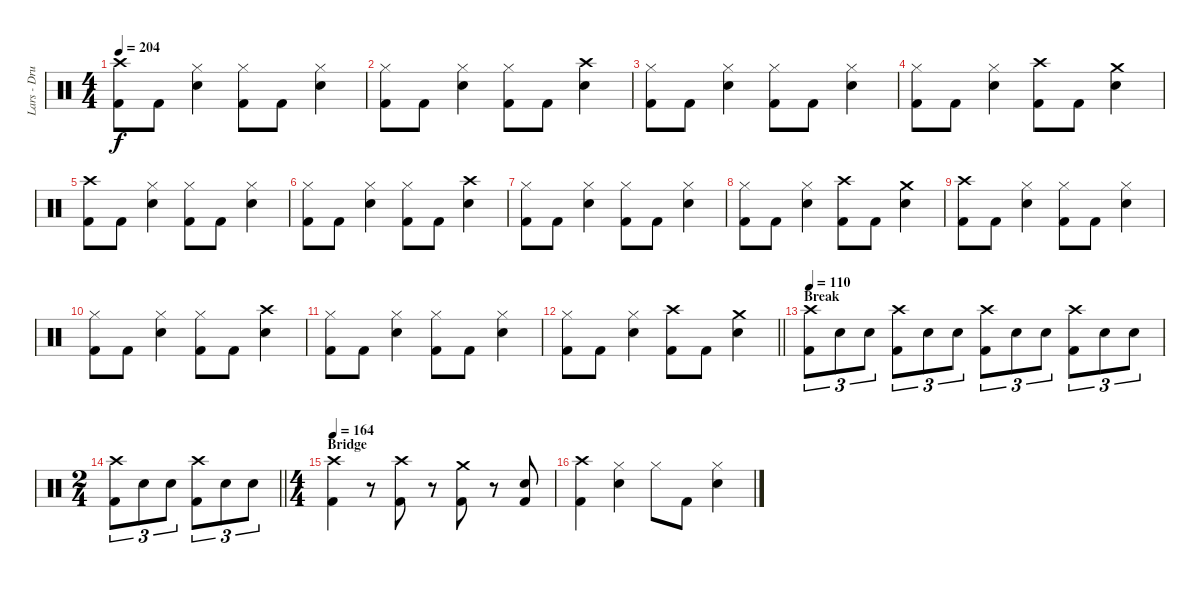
\track ("Lars - Drums" "Lars - Dru") {solo instrument percussion}
\staff {score}
\articulation defaults
\ts (4 4)
\tempo 204
\clef neutral
\ks c
("Crash high (hit)" "Kick (hit) 2").8{dy f} "Kick (hit) 2".8 ("Hi-Hat (closed)" "Electric Snare (hit)").4 ("Hi-Hat (closed)" "Kick (hit) 2").8 "Kick (hit) 2".8 ("Hi-Hat (closed)" "Electric Snare (hit)").4 |
("Hi-Hat (closed)" "Kick (hit) 2").8 "Kick (hit) 2".8 ("Hi-Hat (closed)" "Electric Snare (hit)").4 ("Hi-Hat (closed)" "Kick (hit) 2").8 "Kick (hit) 2".8 ("Crash high (hit)" "Electric Snare (hit)").4 |
("Hi-Hat (closed)" "Kick (hit) 2").8 "Kick (hit) 2".8 ("Hi-Hat (closed)" "Electric Snare (hit)").4 ("Hi-Hat (closed)" "Kick (hit) 2").8 "Kick (hit) 2".8 ("Hi-Hat (closed)" "Electric Snare (hit)").4 |
("Hi-Hat (closed)" "Kick (hit) 2").8 "Kick (hit) 2".8 ("Hi-Hat (closed)" "Electric Snare (hit)").4 ("Crash high (hit)" "Kick (hit) 2").8 "Kick (hit) 2".8 ("Crash medium (hit)" "Electric Snare (hit)").4 |
("Crash high (hit)" "Kick (hit) 2").8 "Kick (hit) 2".8 ("Hi-Hat (closed)" "Electric Snare (hit)").4 ("Hi-Hat (closed)" "Kick (hit) 2").8 "Kick (hit) 2".8 ("Hi-Hat (closed)" "Electric Snare (hit)").4 |
("Hi-Hat (closed)" "Kick (hit) 2").8 "Kick (hit) 2".8 ("Hi-Hat (closed)" "Electric Snare (hit)").4 ("Hi-Hat (closed)" "Kick (hit) 2").8 "Kick (hit) 2".8 ("Crash high (hit)" "Electric Snare (hit)").4 |
("Hi-Hat (closed)" "Kick (hit) 2").8 "Kick (hit) 2".8 ("Hi-Hat (closed)" "Electric Snare (hit)").4 ("Hi-Hat (closed)" "Kick (hit) 2").8 "Kick (hit) 2".8 ("Hi-Hat (closed)" "Electric Snare (hit)").4 |
("Hi-Hat (closed)" "Kick (hit) 2").8 "Kick (hit) 2".8 ("Hi-Hat (closed)" "Electric Snare (hit)").4 ("Crash high (hit)" "Kick (hit) 2").8 "Kick (hit) 2".8 ("Crash medium (hit)" "Electric Snare (hit)").4 |
("Crash high (hit)" "Kick (hit) 2").8 "Kick (hit) 2".8 ("Hi-Hat (closed)" "Electric Snare (hit)").4 ("Hi-Hat (closed)" "Kick (hit) 2").8 "Kick (hit) 2".8 ("Hi-Hat (closed)" "Electric Snare (hit)").4 |
("Hi-Hat (closed)" "Kick (hit) 2").8 "Kick (hit) 2".8 ("Hi-Hat (closed)" "Electric Snare (hit)").4 ("Hi-Hat (closed)" "Kick (hit) 2").8 "Kick (hit) 2".8 ("Crash high (hit)" "Electric Snare (hit)").4 |
("Hi-Hat (closed)" "Kick (hit) 2").8 "Kick (hit) 2".8 ("Hi-Hat (closed)" "Electric Snare (hit)").4 ("Hi-Hat (closed)" "Kick (hit) 2").8 "Kick (hit) 2".8 ("Hi-Hat (closed)" "Electric Snare (hit)").4 |
\barLineRight lightlight
("Hi-Hat (closed)" "Kick (hit) 2").8 "Kick (hit) 2".8 ("Hi-Hat (closed)" "Electric Snare (hit)").4 ("Crash high (hit)" "Kick (hit) 2").8 "Kick (hit) 2".8 ("Crash medium (hit)" "Electric Snare (hit)").4 |
\section ("" "Break")
\tempo 110
("Crash high (hit)" "Kick (hit) 2").8{tu (3 2)} "Electric Snare (hit)".8{tu (3 2)} "Electric Snare (hit)".8{tu (3 2)} ("Crash high (hit)" "Kick (hit) 2").8{tu (3 2)} "Electric Snare (hit)".8{tu (3 2)} "Electric Snare (hit)".8{tu (3 2)} ("Crash high (hit)" "Kick (hit) 2").8{tu (3 2)} "Electric Snare (hit)".8{tu (3 2)} "Electric Snare (hit)".8{tu (3 2)} ("Crash high (hit)" "Kick (hit) 2").8{tu (3 2)} "Electric Snare (hit)".8{tu (3 2)} "Electric Snare (hit)".8{tu (3 2)} |
\ts (2 4)
\barLineRight lightlight
("Crash high (hit)" "Kick (hit) 2").8{tu (3 2)} "Electric Snare (hit)".8{tu (3 2)} "Electric Snare (hit)".8{tu (3 2)} ("Crash high (hit)" "Kick (hit) 2").8{tu (3 2)} "Electric Snare (hit)".8{tu (3 2)} "Electric Snare (hit)".8{tu (3 2)} |
\ts (4 4)
\section ("" "Bridge")
\tempo 164
("Crash high (hit)" "Kick (hit) 2").4 r.8 ("Crash high (hit)" "Kick (hit) 2").8 r.8 ("Crash medium (hit)" "Kick (hit) 2").8 r.8 ("Electric Snare (hit)" "Kick (hit) 2").8 |
("Crash high (hit)" "Kick (hit) 2").4 ("Hi-Hat (closed)" "Electric Snare (hit)").4 "Hi-Hat (closed)".8 "Kick (hit) 2".8 ("Hi-Hat (closed)" "Electric Snare (hit)").4
